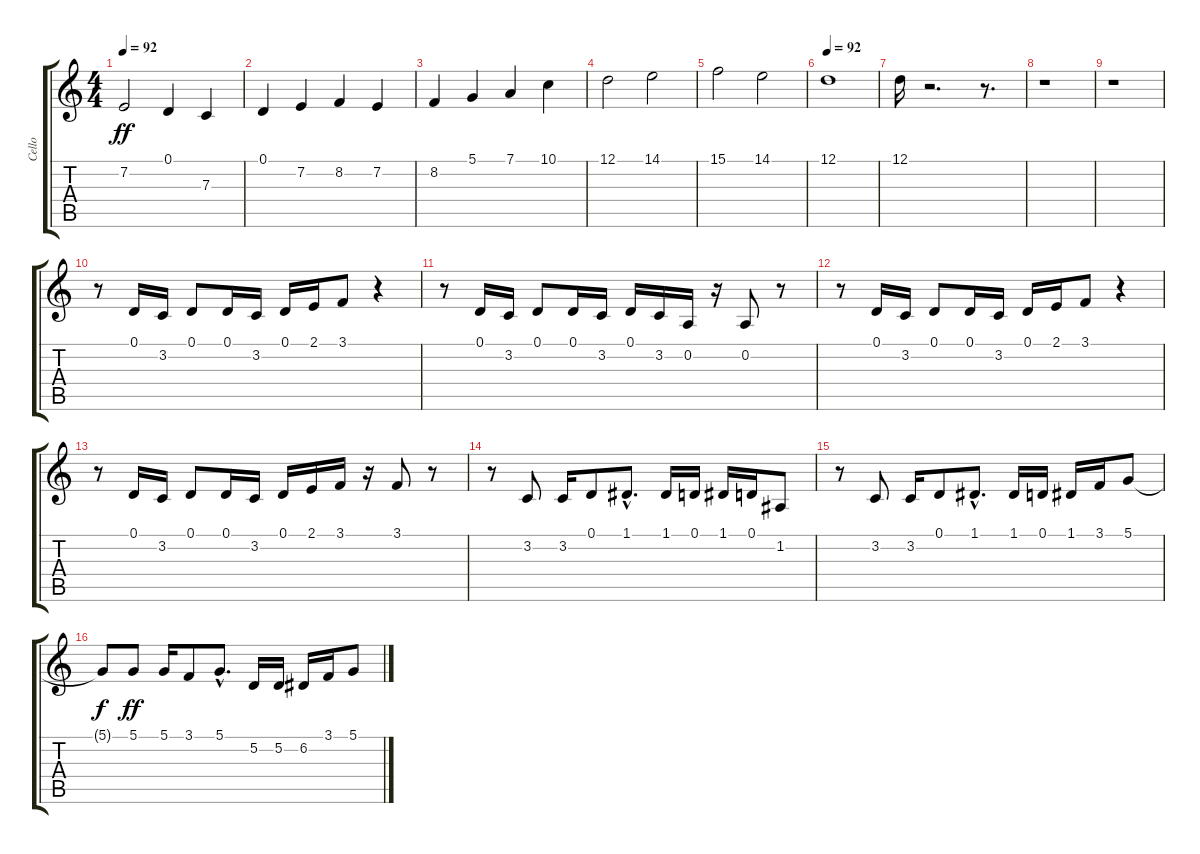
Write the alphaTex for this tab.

\track ("Cello" "Cello") {instrument cello}
\staff {score tabs}
\tuning (D4 A3 F3 C3 G2 C2) {hide}
\ts (4 4)
\tempo 92
\clef g2
\ks c
7.2.2{dy ff} 0.1.4 7.3.4 |
0.1.4 7.2.4 8.2.4 7.2.4 |
8.2.4 5.1.4 7.1.4 10.1.4 |
12.1.2 14.1.2 |
15.1.2 14.1.2 |
\tempo 92
12.1.1 |
12.1.16 r.2{d} r.8{d} |
r.1 |
r.1 |
r.8 0.1.16 3.2.16 0.1.8 0.1.16 3.2.16 0.1.16 2.1.16 3.1.8 r.4 |
r.8 0.1.16 3.2.16 0.1.8 0.1.16 3.2.16 0.1.16 3.2.16 0.2.16 r.16 0.2.8 r.8 |
r.8 0.1.16 3.2.16 0.1.8 0.1.16 3.2.16 0.1.16 2.1.16 3.1.8 r.4 |
r.8 0.1.16 3.2.16 0.1.8 0.1.16 3.2.16 0.1.16 2.1.16 3.1.16 r.16 3.1.8 r.8 |
r.8 3.2.8 3.2.16 0.1.8 1.1{hac}.8{d} 1.1.16 0.1.16 1.1.16 0.1.16 1.2.8 |
r.8 3.2.8 3.2.16 0.1.8 1.1{hac}.8{d} 1.1.16 0.1.16 1.1.16 3.1.16 5.1.8 |
5.1{t}.8{dy f} 5.1.8{dy ff} 5.1.16 3.1.8 5.1{hac}.8{d} 5.2.16 5.2.16 6.2.16 3.1.16 5.1.8
